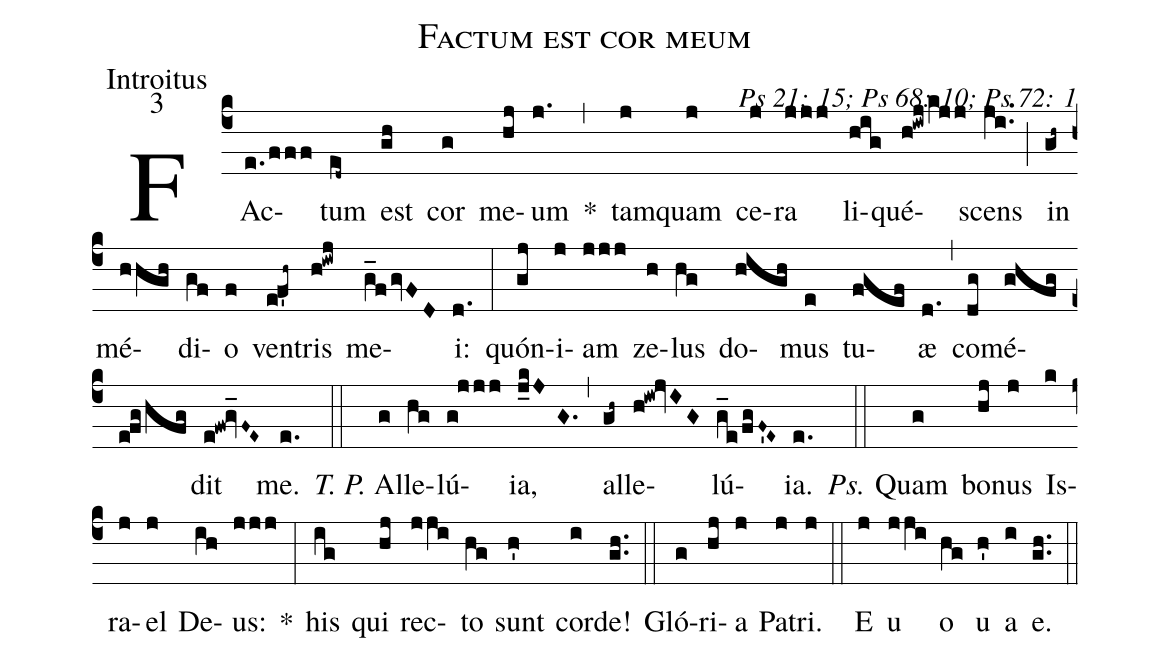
name: Factum est cor meum;
office-part: Introitus;
mode: 3;
commentary: Ps 21: 15; Ps 68: 10; Ps 72: 1;
%%
(c4) FAc(e./fff)tum(ed~) est(gh) cor(g) me(hj)um(j.) *(,) tam(j)quam(j) ce(j)ra(jjj) li(hig)qué(h!iwj/kjj)scens(ji..) (;) in(gh~) mé(hhgh)di(gf)o(f) ven(e!f'h~)tris(h!iwj) me(g_f/gvFD)i:(d.) (:)
quón(gj)i(j)am(jjj) ze(h)lus(hg) do(high)mus(e) tu(fgef)æ(d.) (,) com(dg)é(ghfg//e!fg/hfg)dit(e!fw!gv_F~E~) me.(e.) (::)
<i>T. P.</i> Al(g)le(hg)lú(g!jjj)ia,(j_kJG.) (,) al(gh~)le(h!iw!jvIG)lú(g_e/fgF~'E~)ia.(e.) (::)
<i>Ps.</i> Quam(g) bo(hj)nus(j) Is(k)ra(j)el(j) De(ih)us:(jjj) *(:)
his(ig) qui(hj) rec(jji)to(hg) sunt(h') cor(i)de!(gh..) (::)
Gló(g)ri(hj)a(j) Pa(j)tri.(j) (::)
<eu>E(j) u(jji) o(hg) u(h') a(i) e.</eu>(gh..) (::)
